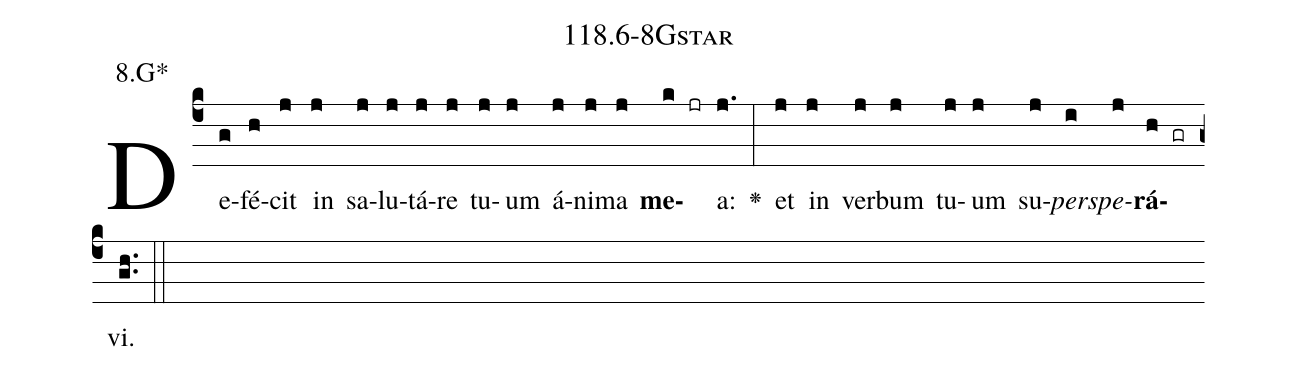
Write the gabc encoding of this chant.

name: 118.6-8Gstar;
annotation: 8.G*;
%%
(c4)De(g)fé(h)cit(j) in(j) sa(j)lu(j)tá(j)re(j) tu(j)um(j) á(j)ni(j)ma(j) <b>me</b>(k jr)a:(j.) <v>\greheightstar</v>(:) et(j) in(j) ver(j)bum(j) tu(j)um(j) su(j)<i>per</i>(i)<i>spe</i>(j)<b>rá</b>(h gr)vi.(gh..) (::)


%E(j) u(j) o(i) u(j) a(h) e.(gh..) (::)
